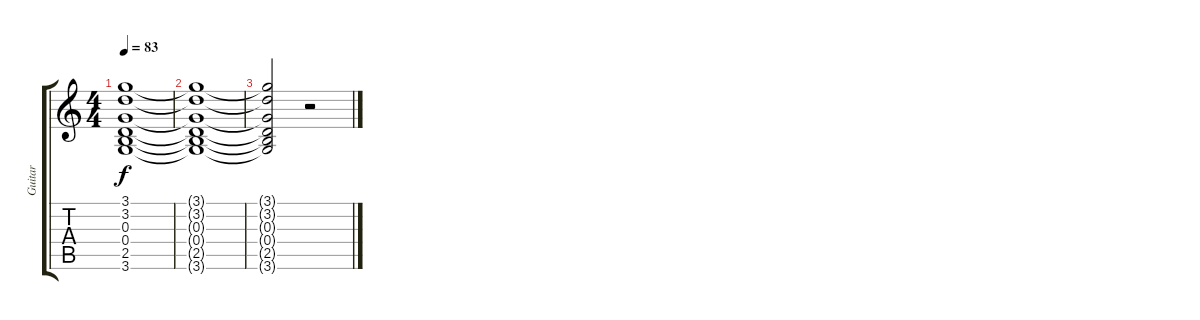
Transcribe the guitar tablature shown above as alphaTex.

\track ("Guitar" "Guitar") {instrument acousticguitarsteel}
\staff {score tabs}
\tuning (E4 B3 G3 D3 A2 E2) {hide}
\ts (4 4)
\tempo 83
\clef g2
\ks c
(3.1{t} 3.2{t} 0.3{t} 0.4{t} 2.5{t} 3.6{t}).1{dy f} |
(3.1{t} 3.2{t} 0.3{t} 0.4{t} 2.5{t} 3.6{t}).1 |
(3.1{t} 3.2{t} 0.3{t} 0.4{t} 2.5{t} 3.6{t}).2 r.2
